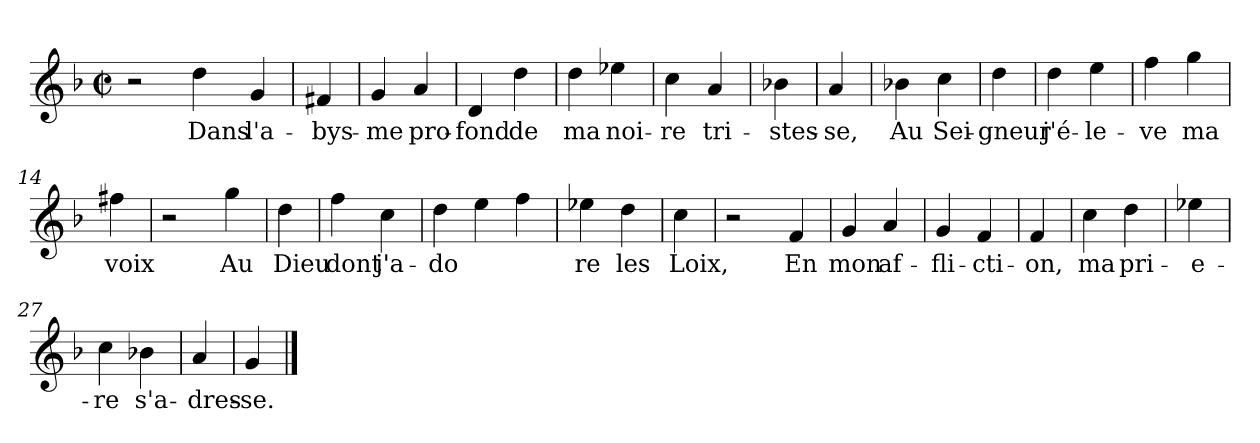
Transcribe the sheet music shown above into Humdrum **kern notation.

**kern	**text
*part1	*part1
*staff1	*staff1
*clefG2	*
*k[b-]	*
*F:	*
*M2/2	*
*met(c|)	*
=1	=1
2r	.
4dd	Dans
4g	l'a-
=3	=3
4f#X	-bys-
=4	=4
4g	-me
4a	pro-
=5	=5
4d	-fond
4dd	de
=6	=6
4dd	ma
4ee-X	noi-
=7	=7
4cc	-re
4a	tri-
=8	=8
4b-X	-stes-
=9	=9
4a	-se,
=10	=10
4b-X	Au
4cc	Sei-
=11	=11
4dd	-gneur
=12	=12
4dd	j'é-
4ee	-le-
=13	=13
4ff	-ve
4gg	ma
=14	=14
4ff#X	voix
=15	=15
2r	.
4gg	Au
=16	=16
4dd	Dieu
=17	=17
4ff	dont
4cc	j'a-
=18	=18
4dd	-do-
4ee	--
4ff	--
=19	=19
4ee-X	-re
4dd	les
=20	=20
4cc	Loix,
=21	=21
2r	.
4f	En
=22	=22
4g	mon
4a	af-
=23	=23
4g	-fli-
4f	-cti-
=24	=24
4f	-on,
=25	=25
4cc	ma
4dd	pri-
=26	=26
4ee-X	-e-
=27	=27
4cc	-re
4b-X	s'a-
=28	=28
4a	-dres-
=29	=29
4g	-se.
==	==
*-	*-
